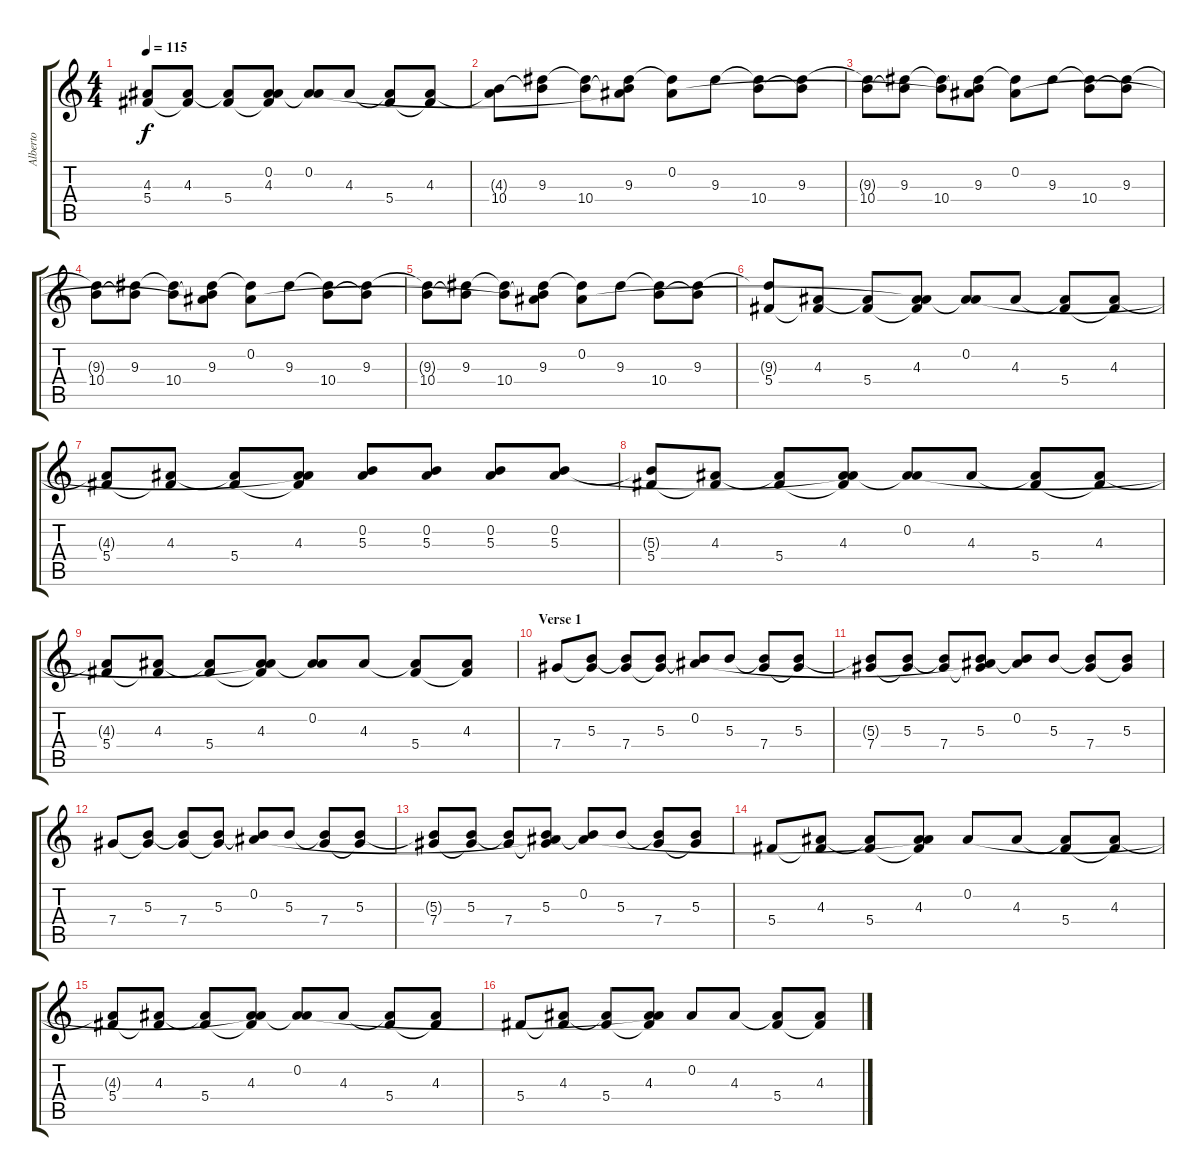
\track ("Alberto" "Alberto") {instrument distortionguitar}
\staff {score tabs}
\tuning (Eb4 Bb3 Gb3 Db3 Ab2 Eb2) {hide}
\ts (4 4)
\tempo 115
\clef g2
\ks c
(4.3{t} 5.4).8{dy f} (4.3 5.4{t}).8 (4.3{t} 5.4).8 (0.2{t} 4.3 5.4{t}).8 (0.2 4.3{t}).8 4.3.8 (4.3{t} 5.4).8 (4.3 5.4{t}).8 |
(4.3{t} 10.4).8 (9.3 10.4{t}).8 (9.3{t} 10.4).8 (0.2{t} 9.3 10.4{t}).8 (0.2 9.3{t}).8 9.3.8 (9.3{t} 10.4).8 (9.3 10.4{t}).8 |
(9.3{t} 10.4).8 (9.3 10.4{t}).8 (9.3{t} 10.4).8 (0.2{t} 9.3 10.4{t}).8 (0.2 9.3{t}).8 9.3.8 (9.3{t} 10.4).8 (9.3 10.4{t}).8 |
(9.3{t} 10.4).8 (9.3 10.4{t}).8 (9.3{t} 10.4).8 (0.2{t} 9.3 10.4{t}).8 (0.2 9.3{t}).8 9.3.8 (9.3{t} 10.4).8 (9.3 10.4{t}).8 |
(9.3{t} 10.4).8 (9.3 10.4{t}).8 (9.3{t} 10.4).8 (0.2{t} 9.3 10.4{t}).8 (0.2 9.3{t}).8 9.3.8 (9.3{t} 10.4).8 (9.3 10.4{t}).8 |
(9.3{t} 5.4).8 (4.3 5.4{t}).8 (4.3{t} 5.4).8 (0.2{t} 4.3 5.4{t}).8 (0.2 4.3{t}).8 4.3.8 (4.3{t} 5.4).8 (4.3 5.4{t}).8 |
(4.3{t} 5.4).8 (4.3 5.4{t}).8 (4.3{t} 5.4).8 (0.2{t} 4.3 5.4{t}).8 (0.2 5.3).8 (0.2 5.3).8 (0.2 5.3).8 (0.2 5.3).8 |
(5.3{t} 5.4).8 (4.3 5.4{t}).8 (4.3{t} 5.4).8 (0.2{t} 4.3 5.4{t}).8 (0.2 4.3{t}).8 4.3.8 (4.3{t} 5.4).8 (4.3 5.4{t}).8 |
(4.3{t} 5.4).8 (4.3 5.4{t}).8 (4.3{t} 5.4).8 (0.2{t} 4.3 5.4{t}).8 (0.2 4.3{t}).8 4.3.8 (4.3{t} 5.4).8 (4.3 5.4{t}).8 |
\section ("" "Verse 1")
7.4.8 (5.3 7.4{t}).8 (5.3{t} 7.4).8 (5.3 7.4{t}).8 (0.2 5.3{t}).8 5.3.8 (5.3{t} 7.4).8 (5.3 7.4{t}).8 |
(5.3{t} 7.4).8 (5.3 7.4{t}).8 (5.3{t} 7.4).8 (0.2{t} 5.3 7.4{t}).8 (0.2 5.3{t}).8 5.3.8 (5.3{t} 7.4).8 (5.3 7.4{t}).8 |
7.4.8 (5.3 7.4{t}).8 (5.3{t} 7.4).8 (5.3 7.4{t}).8 (0.2 5.3{t}).8 5.3.8 (5.3{t} 7.4).8 (5.3 7.4{t}).8 |
(5.3{t} 7.4).8 (5.3 7.4{t}).8 (5.3{t} 7.4).8 (0.2{t} 5.3 7.4{t}).8 (0.2 5.3{t}).8 5.3.8 (5.3{t} 7.4).8 (5.3 7.4{t}).8 |
5.4.8 (4.3 5.4{t}).8 (4.3{t} 5.4).8 (0.2{t} 4.3 5.4{t}).8 0.2.8 4.3.8 (4.3{t} 5.4).8 (4.3 5.4{t}).8 |
(4.3{t} 5.4).8 (4.3 5.4{t}).8 (4.3{t} 5.4).8 (0.2{t} 4.3 5.4{t}).8 (0.2 4.3{t}).8 4.3.8 (4.3{t} 5.4).8 (4.3 5.4{t}).8 |
5.4.8 (4.3 5.4{t}).8 (4.3{t} 5.4).8 (0.2{t} 4.3 5.4{t}).8 0.2.8 4.3.8 (4.3{t} 5.4).8 (4.3 5.4{t}).8
